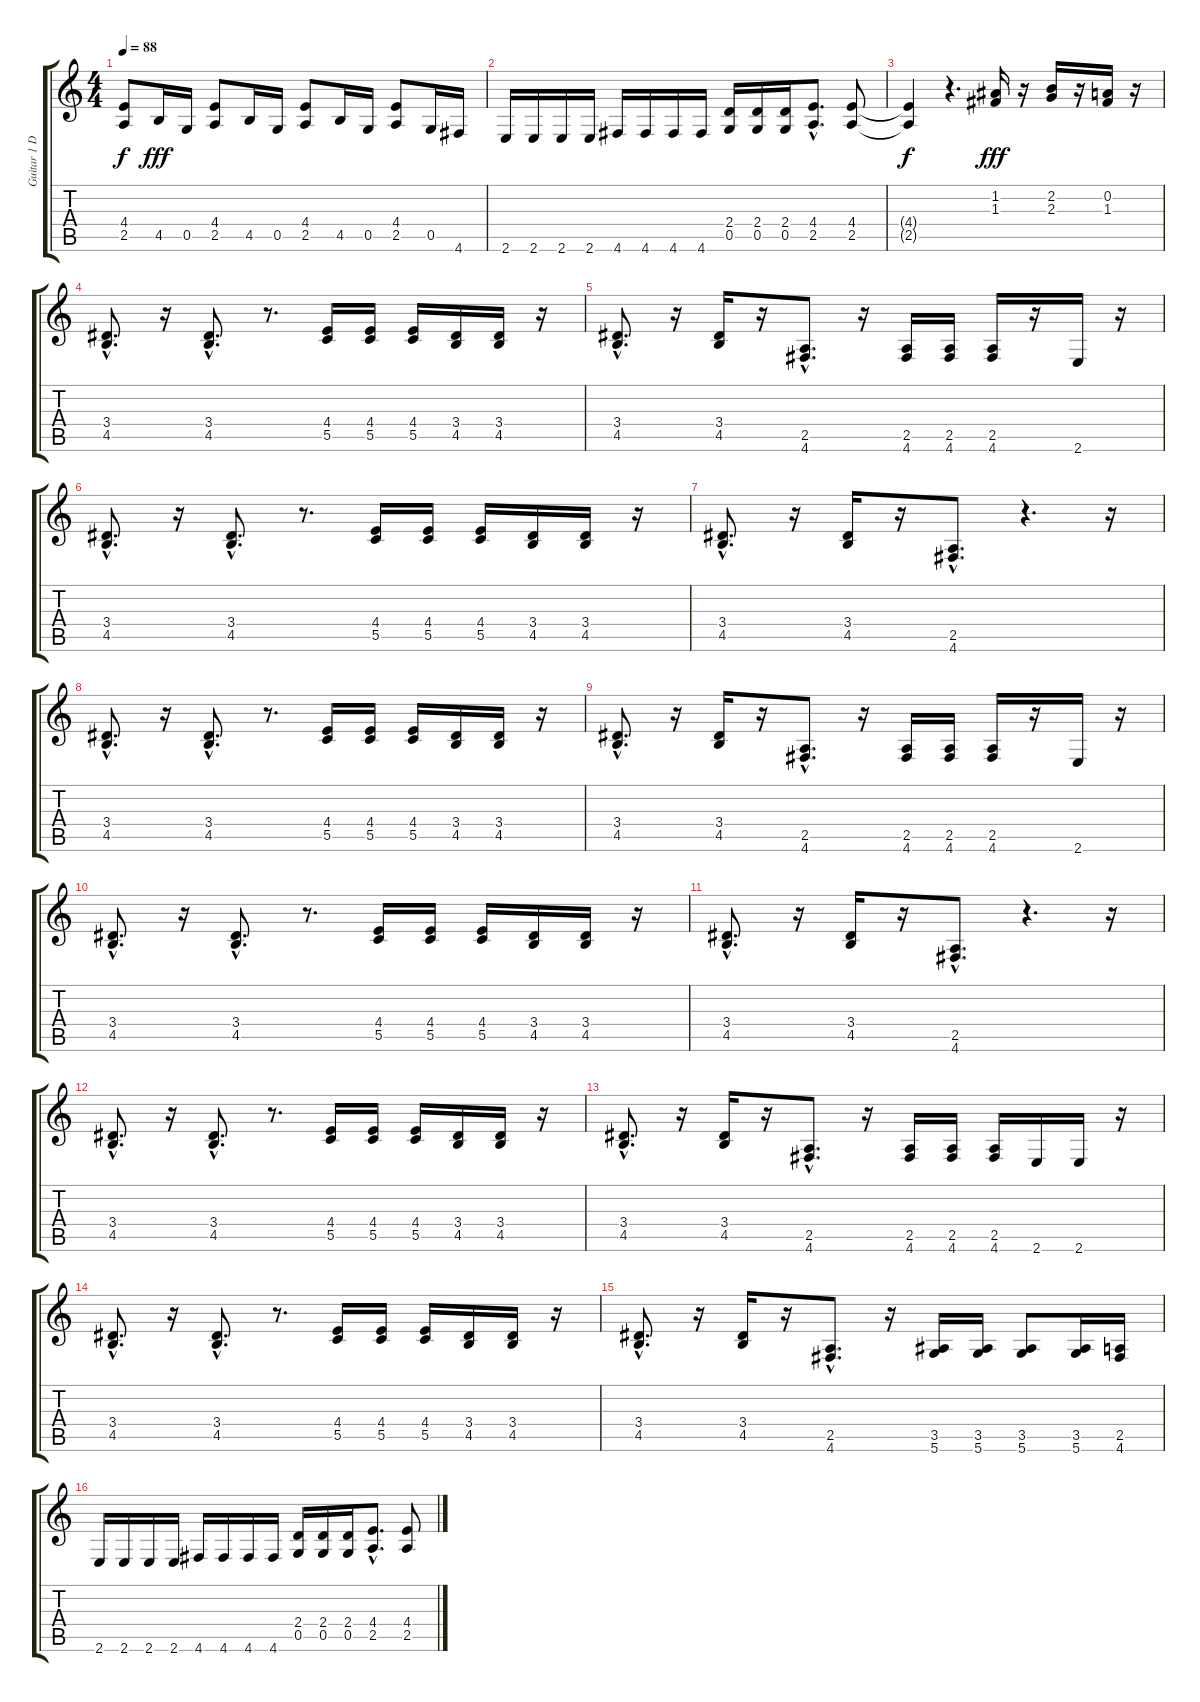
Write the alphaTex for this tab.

\track ("Guitar 1 Dist and Clean" "Guitar 1 D") {instrument distortionguitar}
\staff {score tabs}
\tuning (D4 A3 F3 C3 G2 D2) {hide}
\ts (4 4)
\tempo 88
\clef g2
\ks c
(4.4{t} 2.5{t}).8{dy f} 4.5.16{dy fff} 0.5.16 (4.4 2.5).8 4.5.16 0.5.16 (4.4 2.5).8 4.5.16 0.5.16 (4.4 2.5).8 0.5.16 4.6.16 |
2.6.16 2.6.16 2.6.16 2.6.16 4.6.16 4.6.16 4.6.16 4.6.16 (2.4 0.5).16 (2.4 0.5).16 (2.4 0.5).16 (4.4{hac} 2.5{hac}).8{d} (4.4 2.5).8 |
(4.4{t} 2.5{t}).4{dy f} r.4{d} (1.2 1.3).16{dy fff} r.16 (2.2 2.3).16 r.16 (0.2 1.3).16 r.16 |
(3.4{hac} 4.5{hac}).8{d} r.16 (3.4{hac} 4.5{hac}).8{d} r.8{d} (4.4 5.5).16 (4.4 5.5).16 (4.4 5.5).16 (3.4 4.5).16 (3.4 4.5).16 r.16 |
(3.4{hac} 4.5{hac}).8{d} r.16 (3.4 4.5).16 r.16 (2.5{hac} 4.6{hac}).8{d} r.16 (2.5 4.6).16 (2.5 4.6).16 (2.5 4.6).16 r.16 2.6.16 r.16 |
(3.4{hac} 4.5{hac}).8{d} r.16 (3.4{hac} 4.5{hac}).8{d} r.8{d} (4.4 5.5).16 (4.4 5.5).16 (4.4 5.5).16 (3.4 4.5).16 (3.4 4.5).16 r.16 |
(3.4{hac} 4.5{hac}).8{d} r.16 (3.4 4.5).16 r.16 (2.5{hac} 4.6{hac}).8{d} r.4{d} r.16 |
(3.4{hac} 4.5{hac}).8{d} r.16 (3.4{hac} 4.5{hac}).8{d} r.8{d} (4.4 5.5).16 (4.4 5.5).16 (4.4 5.5).16 (3.4 4.5).16 (3.4 4.5).16 r.16 |
(3.4{hac} 4.5{hac}).8{d} r.16 (3.4 4.5).16 r.16 (2.5{hac} 4.6{hac}).8{d} r.16 (2.5 4.6).16 (2.5 4.6).16 (2.5 4.6).16 r.16 2.6.16 r.16 |
(3.4{hac} 4.5{hac}).8{d} r.16 (3.4{hac} 4.5{hac}).8{d} r.8{d} (4.4 5.5).16 (4.4 5.5).16 (4.4 5.5).16 (3.4 4.5).16 (3.4 4.5).16 r.16 |
(3.4{hac} 4.5{hac}).8{d} r.16 (3.4 4.5).16 r.16 (2.5{hac} 4.6{hac}).8{d} r.4{d} r.16 |
(3.4{hac} 4.5{hac}).8{d} r.16 (3.4{hac} 4.5{hac}).8{d} r.8{d} (4.4 5.5).16 (4.4 5.5).16 (4.4 5.5).16 (3.4 4.5).16 (3.4 4.5).16 r.16 |
(3.4{hac} 4.5{hac}).8{d} r.16 (3.4 4.5).16 r.16 (2.5{hac} 4.6{hac}).8{d} r.16 (2.5 4.6).16 (2.5 4.6).16 (2.5 4.6).16 2.6.16 2.6.16 r.16 |
(3.4{hac} 4.5{hac}).8{d} r.16 (3.4{hac} 4.5{hac}).8{d} r.8{d} (4.4 5.5).16 (4.4 5.5).16 (4.4 5.5).16 (3.4 4.5).16 (3.4 4.5).16 r.16 |
(3.4{hac} 4.5{hac}).8{d} r.16 (3.4 4.5).16 r.16 (2.5{hac} 4.6{hac}).8{d} r.16 (3.5 5.6).16 (3.5 5.6).16 (3.5 5.6).8 (3.5 5.6).16 (2.5 4.6).16 |
2.6.16 2.6.16 2.6.16 2.6.16 4.6.16 4.6.16 4.6.16 4.6.16 (2.4 0.5).16 (2.4 0.5).16 (2.4 0.5).16 (4.4{hac} 2.5{hac}).8{d} (4.4 2.5).8
